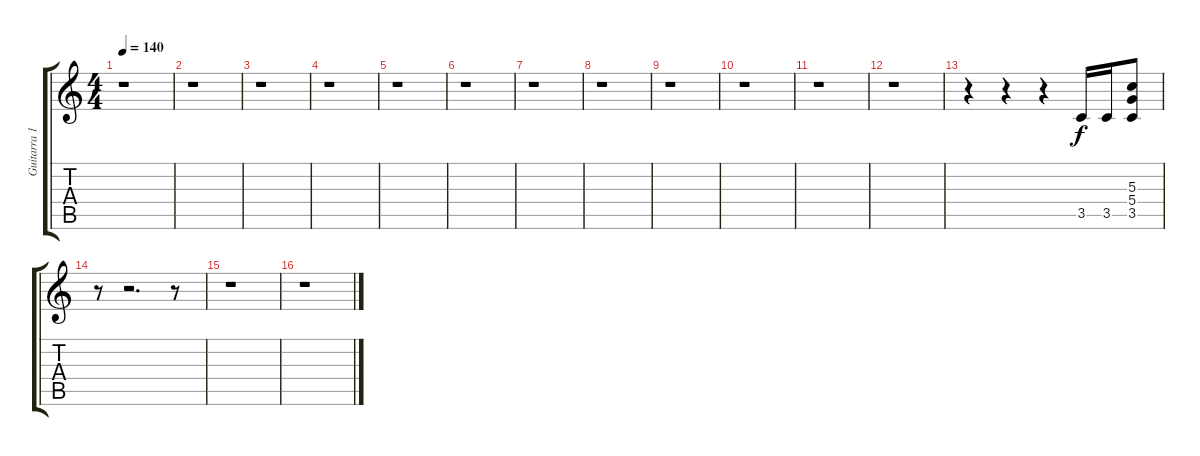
\track ("Guitarra 1" "Guitarra 1") {instrument distortionguitar}
\staff {score tabs}
\tuning (E4 B3 G3 D3 A2 E2) {hide}
\ts (4 4)
\tempo 140
\clef g2
\ks c
r.1{dy f instrument distortionguitar} |
r.1 |
r.1 |
r.1 |
r.1 |
r.1 |
r.1 |
r.1 |
r.1 |
r.1 |
r.1 |
r.1 |
r.4 r.4 r.4 3.5.16 3.5.16 (5.3 5.4 3.5).8 |
r.8 r.2{d} r.8 |
r.1 |
r.1
